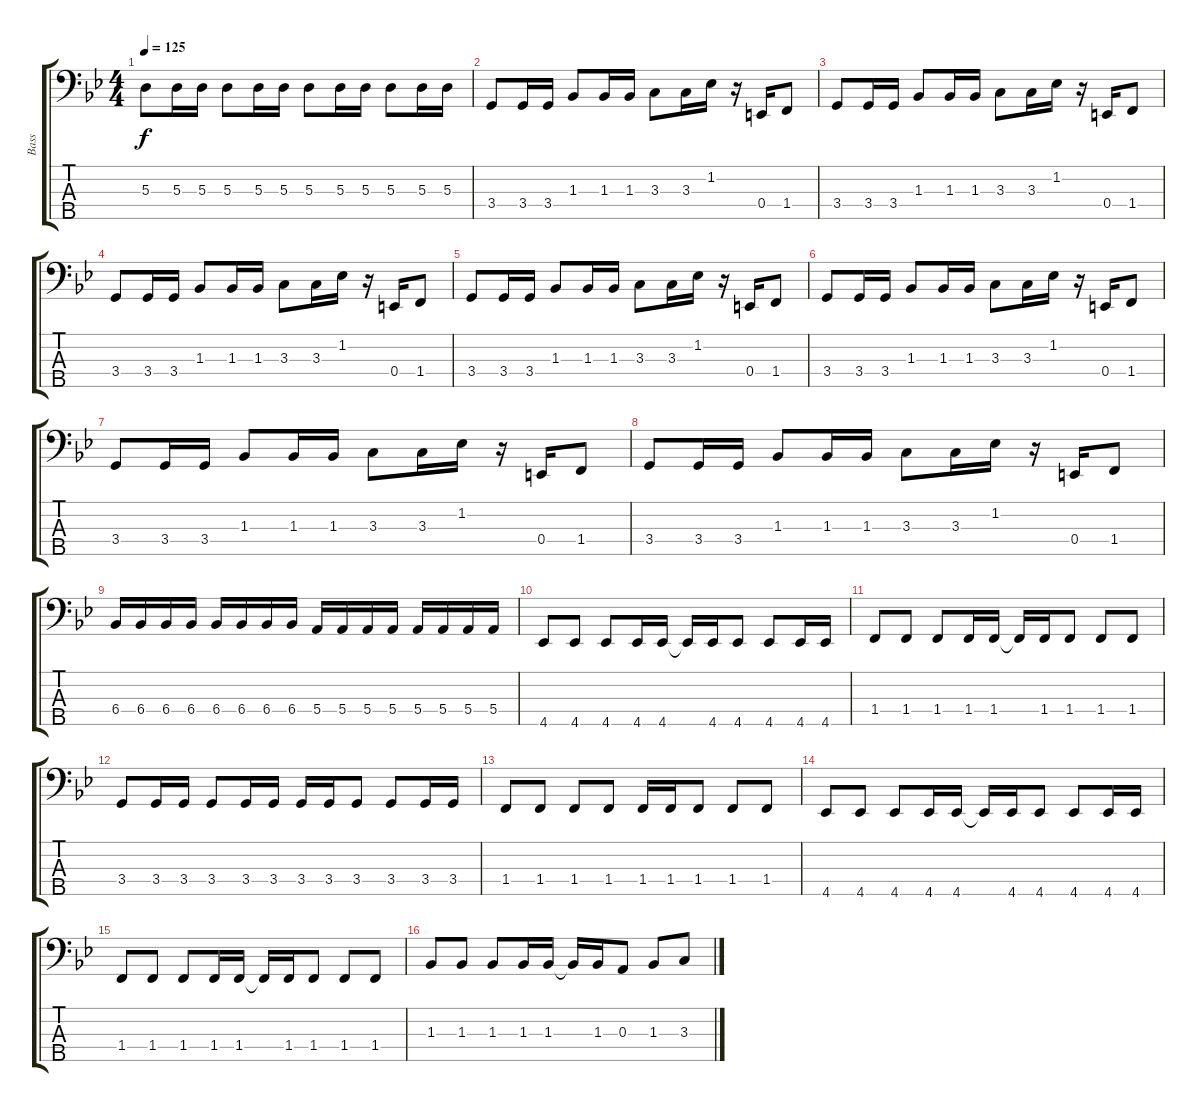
\track ("Bass" "Bass") {instrument electricbassfinger}
\staff {score tabs}
\tuning (G2 D2 A1 E1 B0) {hide}
\ts (4 4)
\tempo 125
\clef f4
\ks bb
5.3.8{dy f} 5.3.16 5.3.16 5.3.8 5.3.16 5.3.16 5.3.8 5.3.16 5.3.16 5.3.8 5.3.16 5.3.16 |
3.4.8 3.4.16 3.4.16 1.3.8 1.3.16 1.3.16 3.3.8 3.3.16 1.2.16 r.16 0.4.16 1.4.8 |
3.4.8 3.4.16 3.4.16 1.3.8 1.3.16 1.3.16 3.3.8 3.3.16 1.2.16 r.16 0.4.16 1.4.8 |
3.4.8 3.4.16 3.4.16 1.3.8 1.3.16 1.3.16 3.3.8 3.3.16 1.2.16 r.16 0.4.16 1.4.8 |
3.4.8 3.4.16 3.4.16 1.3.8 1.3.16 1.3.16 3.3.8 3.3.16 1.2.16 r.16 0.4.16 1.4.8 |
3.4.8 3.4.16 3.4.16 1.3.8 1.3.16 1.3.16 3.3.8 3.3.16 1.2.16 r.16 0.4.16 1.4.8 |
3.4.8 3.4.16 3.4.16 1.3.8 1.3.16 1.3.16 3.3.8 3.3.16 1.2.16 r.16 0.4.16 1.4.8 |
3.4.8 3.4.16 3.4.16 1.3.8 1.3.16 1.3.16 3.3.8 3.3.16 1.2.16 r.16 0.4.16 1.4.8 |
6.4.16 6.4.16 6.4.16 6.4.16 6.4.16 6.4.16 6.4.16 6.4.16 5.4.16 5.4.16 5.4.16 5.4.16 5.4.16 5.4.16 5.4.16 5.4.16 |
4.5.8 4.5.8 4.5.8 4.5.16 4.5.16 4.5{t}.16 4.5.16 4.5.8 4.5.8 4.5.16 4.5.16 |
1.4.8 1.4.8 1.4.8 1.4.16 1.4.16 1.4{t}.16 1.4.16 1.4.8 1.4.8 1.4.8 |
3.4.8 3.4.16 3.4.16 3.4.8 3.4.16 3.4.16 3.4.16 3.4.16 3.4.8 3.4.8 3.4.16 3.4.16 |
1.4.8 1.4.8 1.4.8 1.4.8 1.4.16 1.4.16 1.4.8 1.4.8 1.4.8 |
4.5.8 4.5.8 4.5.8 4.5.16 4.5.16 4.5{t}.16 4.5.16 4.5.8 4.5.8 4.5.16 4.5.16 |
1.4.8 1.4.8 1.4.8 1.4.16 1.4.16 1.4{t}.16 1.4.16 1.4.8 1.4.8 1.4.8 |
1.3.8 1.3.8 1.3.8 1.3.16 1.3.16 1.3{t}.16 1.3.16 0.3.8 1.3.8 3.3.8
